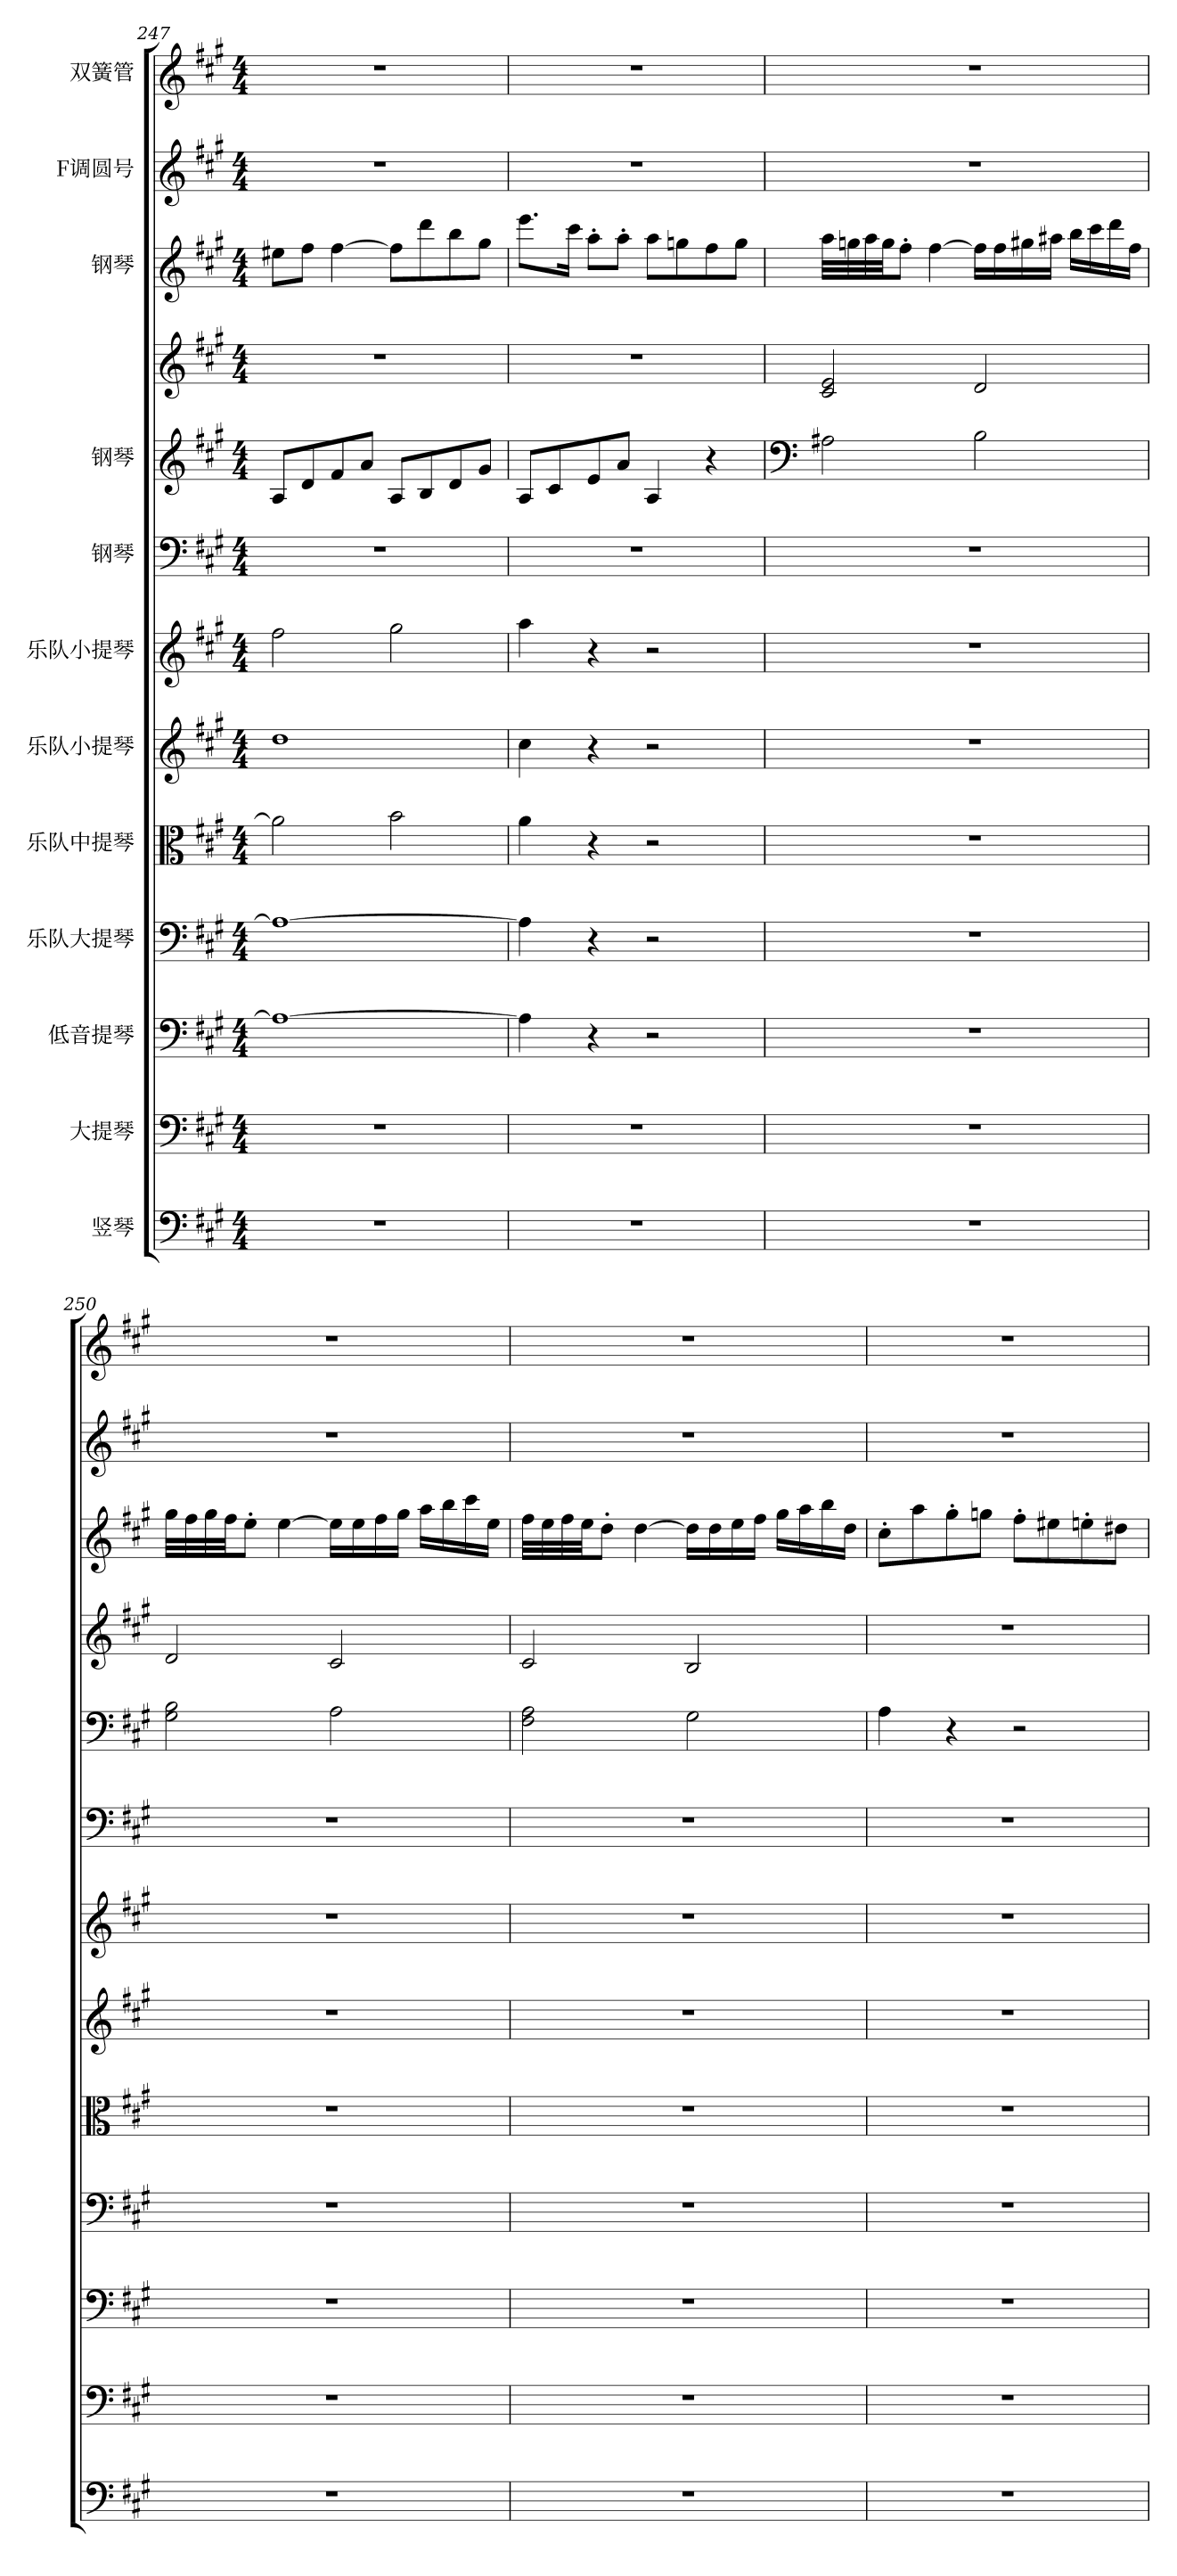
**kern	**kern	**kern	**kern	**kern	**kern	**kern	**kern	**kern	**kern	**kern	**kern	**kern
*part12	*part11	*part10	*part9	*part8	*part7	*part6	*part5	*part4	*part4	*part3	*part2	*part1
*staff13	*staff12	*staff11	*staff10	*staff9	*staff8	*staff7	*staff6	*staff5	*staff4	*staff3	*staff2	*staff1
*I"竖琴	*I"大提琴	*I"低音提琴	*I"乐队大提琴	*I"乐队中提琴	*I"乐队小提琴	*I"乐队小提琴	*I"钢琴	*I"钢琴	*	*I"钢琴	*I"F调圆号	*I"双簧管
*clefF4	*clefF4	*clefF4	*clefF4	*clefC3	*clefG2	*clefG2	*clefF4	*clefG2	*clefG2	*clefG2	*clefG2	*clefG2
*	*	*ITrd7c12	*	*	*	*	*	*	*	*	*ITrd4c7	*
*k[f#c#g#]	*k[f#c#g#]	*k[f#c#g#]	*k[f#c#g#]	*k[f#c#g#]	*k[f#c#g#]	*k[f#c#g#]	*k[f#c#g#]	*k[f#c#g#]	*k[f#c#g#]	*k[f#c#g#]	*k[f#c#]	*k[f#c#g#]
*M4/4	*M4/4	*M4/4	*M4/4	*M4/4	*M4/4	*M4/4	*M4/4	*M4/4	*M4/4	*M4/4	*M4/4	*M4/4
=247	=247	=247	=247	=247	=247	=247	=247	=247	=247	=247	=247	=247
1r	1r	1AA_	1A_	2a\]	1dd	2ff#\	1r	8A/L	1r	8ee#X\L	1r	1r
.	.	.	.	.	.	.	.	8d/	.	8ff#\J	.	.
.	.	.	.	.	.	.	.	8f#/	.	[4ff#\	.	.
.	.	.	.	.	.	.	.	8a/J	.	.	.	.
.	.	.	.	2b\	.	2gg#\	.	8A/L	.	8ff#\L]	.	.
.	.	.	.	.	.	.	.	8B/	.	8ddd\	.	.
.	.	.	.	.	.	.	.	8d/	.	8bb\	.	.
.	.	.	.	.	.	.	.	8g#/J	.	8gg#\J	.	.
=248	=248	=248	=248	=248	=248	=248	=248	=248	=248	=248	=248	=248
1r	1r	4AA\]	4A\]	4a\	4cc#\	4aa\	1r	8A/L	1r	8.eee\L	1r	1r
.	.	.	.	.	.	.	.	8c#/	.	.	.	.
.	.	.	.	.	.	.	.	.	.	16ccc#\Jk	.	.
.	.	4r	4r	4r	4r	4r	.	8e/	.	8aa'\L	.	.
.	.	.	.	.	.	.	.	8a/J	.	8aa'\J	.	.
.	.	2r	2r	2r	2r	2r	.	4A/	.	8aa\L	.	.
.	.	.	.	.	.	.	.	.	.	8ggn\	.	.
.	.	.	.	.	.	.	.	4r	.	8ff#\	.	.
.	.	.	.	.	.	.	.	.	.	8gg\J	.	.
!!LO:PB:g=z
=249	=249	=249	=249	=249	=249	=249	=249	=249	=249	=249	=249	=249
*	*	*	*	*	*	*	*	*clefF4	*	*	*	*
1r	1r	1r	1r	1r	1r	1r	1r	2A#X\	2c#/ 2e/	32aa\LLL	1r	1r
.	.	.	.	.	.	.	.	.	.	32ggn\	.	.
.	.	.	.	.	.	.	.	.	.	32aa\	.	.
.	.	.	.	.	.	.	.	.	.	32gg\JJ	.	.
.	.	.	.	.	.	.	.	.	.	8ff#'\J	.	.
.	.	.	.	.	.	.	.	.	.	[4ff#\	.	.
.	.	.	.	.	.	.	.	2B\	2d/	16ff#\LL]	.	.
.	.	.	.	.	.	.	.	.	.	16ff#\	.	.
.	.	.	.	.	.	.	.	.	.	16gg#X\	.	.
.	.	.	.	.	.	.	.	.	.	16aa#X\JJ	.	.
.	.	.	.	.	.	.	.	.	.	16bb\LL	.	.
.	.	.	.	.	.	.	.	.	.	16ccc#\	.	.
.	.	.	.	.	.	.	.	.	.	16ddd\	.	.
.	.	.	.	.	.	.	.	.	.	16ff#\JJ	.	.
=250	=250	=250	=250	=250	=250	=250	=250	=250	=250	=250	=250	=250
1r	1r	1r	1r	1r	1r	1r	1r	2G#\ 2B\	2d/	32gg#\LLL	1r	1r
.	.	.	.	.	.	.	.	.	.	32ff#\	.	.
.	.	.	.	.	.	.	.	.	.	32gg#\	.	.
.	.	.	.	.	.	.	.	.	.	32ff#\JJ	.	.
.	.	.	.	.	.	.	.	.	.	8ee'\J	.	.
.	.	.	.	.	.	.	.	.	.	[4ee\	.	.
.	.	.	.	.	.	.	.	2A\	2c#/	16ee\LL]	.	.
.	.	.	.	.	.	.	.	.	.	16ee\	.	.
.	.	.	.	.	.	.	.	.	.	16ff#\	.	.
.	.	.	.	.	.	.	.	.	.	16gg#\JJ	.	.
.	.	.	.	.	.	.	.	.	.	16aa\LL	.	.
.	.	.	.	.	.	.	.	.	.	16bb\	.	.
.	.	.	.	.	.	.	.	.	.	16ccc#\	.	.
.	.	.	.	.	.	.	.	.	.	16ee\JJ	.	.
!!LO:PB:g=z
=251	=251	=251	=251	=251	=251	=251	=251	=251	=251	=251	=251	=251
1r	1r	1r	1r	1r	1r	1r	1r	2F#\ 2A\	2c#/	32ff#\LLL	1r	1r
.	.	.	.	.	.	.	.	.	.	32ee\	.	.
.	.	.	.	.	.	.	.	.	.	32ff#\	.	.
.	.	.	.	.	.	.	.	.	.	32ee\JJ	.	.
.	.	.	.	.	.	.	.	.	.	8dd'\J	.	.
.	.	.	.	.	.	.	.	.	.	[4dd\	.	.
.	.	.	.	.	.	.	.	2G#\	2B/	16dd\LL]	.	.
.	.	.	.	.	.	.	.	.	.	16dd\	.	.
.	.	.	.	.	.	.	.	.	.	16ee\	.	.
.	.	.	.	.	.	.	.	.	.	16ff#\JJ	.	.
.	.	.	.	.	.	.	.	.	.	16gg#\LL	.	.
.	.	.	.	.	.	.	.	.	.	16aa\	.	.
.	.	.	.	.	.	.	.	.	.	16bb\	.	.
.	.	.	.	.	.	.	.	.	.	16dd\JJ	.	.
=252	=252	=252	=252	=252	=252	=252	=252	=252	=252	=252	=252	=252
*	*	*	*	*	*	*	*	*	*	*	*	*MM124
1r	1r	1r	1r	1r	1r	1r	1r	4A\	1r	8cc#'\L	1r	1r
.	.	.	.	.	.	.	.	.	.	8aa\	.	.
.	.	.	.	.	.	.	.	4r	.	8gg#'\	.	.
.	.	.	.	.	.	.	.	.	.	8ggn\J	.	.
.	.	.	.	.	.	.	.	2r	.	8ff#'\L	.	.
.	.	.	.	.	.	.	.	.	.	8ee#X\	.	.
.	.	.	.	.	.	.	.	.	.	8een'\	.	.
.	.	.	.	.	.	.	.	.	.	8dd#X\J	.	.
=	=	=	=	=	=	=	=	=	=	=	=	=
*-	*-	*-	*-	*-	*-	*-	*-	*-	*-	*-	*-	*-
